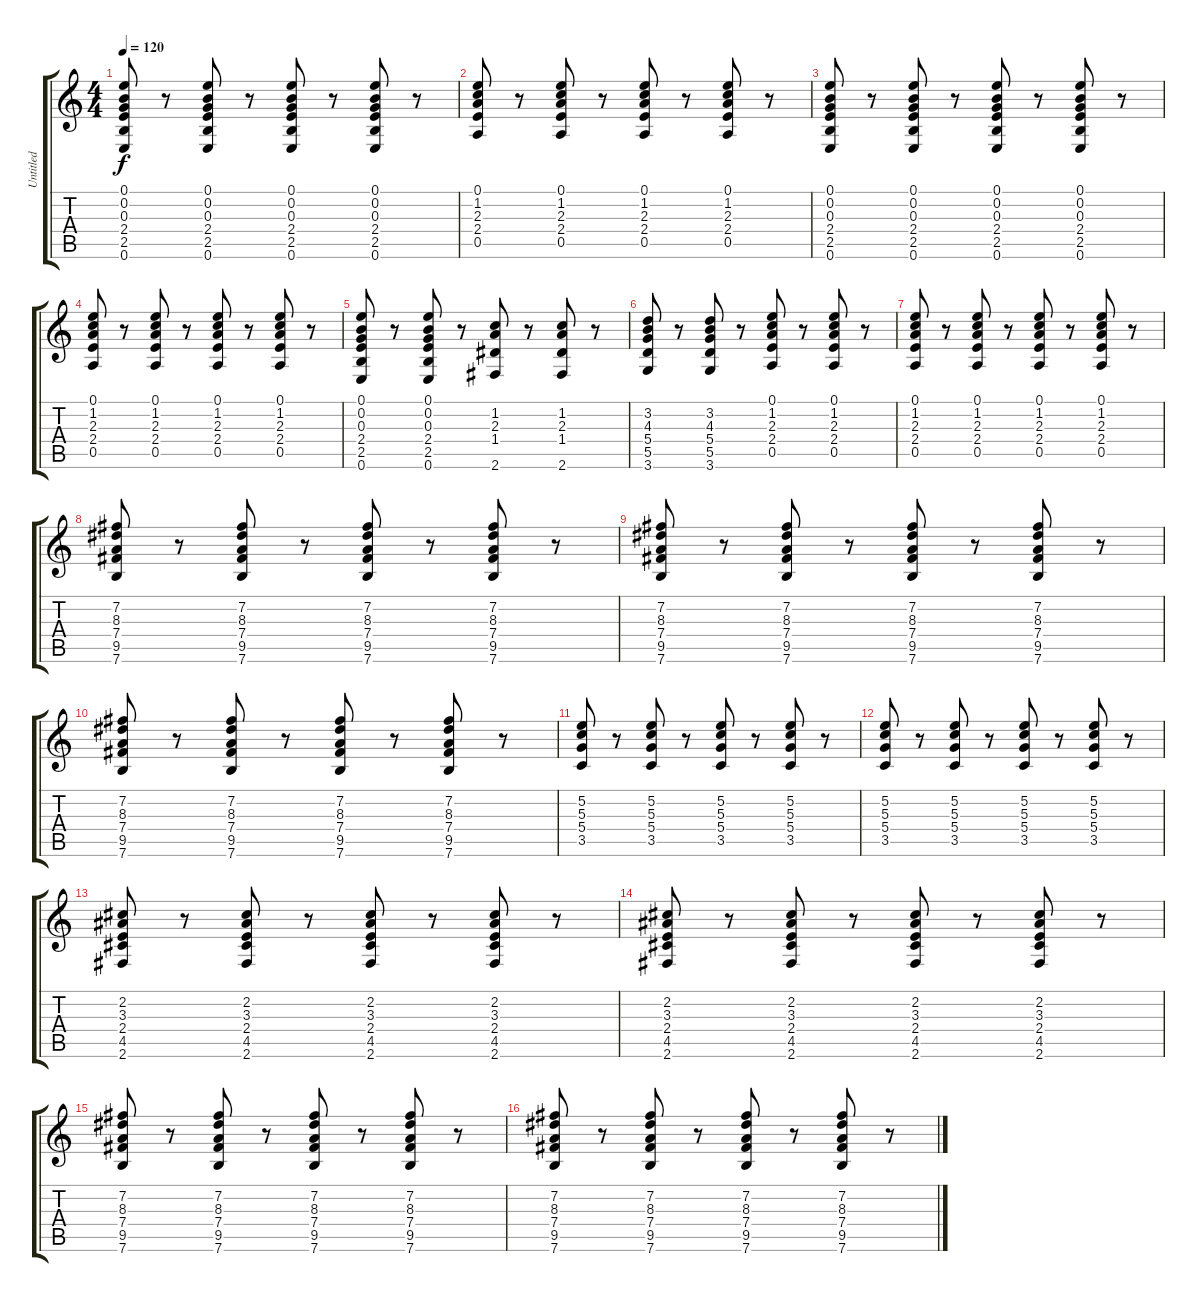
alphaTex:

\track ("Untitled" "Untitled") {instrument acousticguitarnylon}
\staff {score tabs}
\tuning (E4 B3 G3 D3 A2 E2) {hide}
\ts (4 4)
\tempo 120
\clef g2
\ks c
(0.1 0.2 0.3 2.4 2.5 0.6).8{dy f} r.8 (0.1 0.2 0.3 2.4 2.5 0.6).8 r.8 (0.1 0.2 0.3 2.4 2.5 0.6).8 r.8 (0.1 0.2 0.3 2.4 2.5 0.6).8 r.8 |
(0.1 1.2 2.3 2.4 0.5).8 r.8 (0.1 1.2 2.3 2.4 0.5).8 r.8 (0.1 1.2 2.3 2.4 0.5).8 r.8 (0.1 1.2 2.3 2.4 0.5).8 r.8 |
(0.1 0.2 0.3 2.4 2.5 0.6).8 r.8 (0.1 0.2 0.3 2.4 2.5 0.6).8 r.8 (0.1 0.2 0.3 2.4 2.5 0.6).8 r.8 (0.1 0.2 0.3 2.4 2.5 0.6).8 r.8 |
(0.1 1.2 2.3 2.4 0.5).8 r.8 (0.1 1.2 2.3 2.4 0.5).8 r.8 (0.1 1.2 2.3 2.4 0.5).8 r.8 (0.1 1.2 2.3 2.4 0.5).8 r.8 |
(0.1 0.2 0.3 2.4 2.5 0.6).8 r.8 (0.1 0.2 0.3 2.4 2.5 0.6).8 r.8 (1.2 2.3 1.4 2.6).8 r.8 (1.2 2.3 1.4 2.6).8 r.8 |
(3.2 4.3 5.4 5.5 3.6).8 r.8 (3.2 4.3 5.4 5.5 3.6).8 r.8 (0.1 1.2 2.3 2.4 0.5).8 r.8 (0.1 1.2 2.3 2.4 0.5).8 r.8 |
(0.1 1.2 2.3 2.4 0.5).8 r.8 (0.1 1.2 2.3 2.4 0.5).8 r.8 (0.1 1.2 2.3 2.4 0.5).8 r.8 (0.1 1.2 2.3 2.4 0.5).8 r.8 |
(7.2 8.3 7.4 9.5 7.6).8 r.8 (7.2 8.3 7.4 9.5 7.6).8 r.8 (7.2 8.3 7.4 9.5 7.6).8 r.8 (7.2 8.3 7.4 9.5 7.6).8 r.8 |
(7.2 8.3 7.4 9.5 7.6).8 r.8 (7.2 8.3 7.4 9.5 7.6).8 r.8 (7.2 8.3 7.4 9.5 7.6).8 r.8 (7.2 8.3 7.4 9.5 7.6).8 r.8 |
(7.2 8.3 7.4 9.5 7.6).8 r.8 (7.2 8.3 7.4 9.5 7.6).8 r.8 (7.2 8.3 7.4 9.5 7.6).8 r.8 (7.2 8.3 7.4 9.5 7.6).8 r.8 |
(5.2 5.3 5.4 3.5).8 r.8 (5.2 5.3 5.4 3.5).8 r.8 (5.2 5.3 5.4 3.5).8 r.8 (5.2 5.3 5.4 3.5).8 r.8 |
(5.2 5.3 5.4 3.5).8 r.8 (5.2 5.3 5.4 3.5).8 r.8 (5.2 5.3 5.4 3.5).8 r.8 (5.2 5.3 5.4 3.5).8 r.8 |
(2.2 3.3 2.4 4.5 2.6).8 r.8 (2.2 3.3 2.4 4.5 2.6).8 r.8 (2.2 3.3 2.4 4.5 2.6).8 r.8 (2.2 3.3 2.4 4.5 2.6).8 r.8 |
(2.2 3.3 2.4 4.5 2.6).8 r.8 (2.2 3.3 2.4 4.5 2.6).8 r.8 (2.2 3.3 2.4 4.5 2.6).8 r.8 (2.2 3.3 2.4 4.5 2.6).8 r.8 |
(7.2 8.3 7.4 9.5 7.6).8 r.8 (7.2 8.3 7.4 9.5 7.6).8 r.8 (7.2 8.3 7.4 9.5 7.6).8 r.8 (7.2 8.3 7.4 9.5 7.6).8 r.8 |
(7.2 8.3 7.4 9.5 7.6).8 r.8 (7.2 8.3 7.4 9.5 7.6).8 r.8 (7.2 8.3 7.4 9.5 7.6).8 r.8 (7.2 8.3 7.4 9.5 7.6).8 r.8
